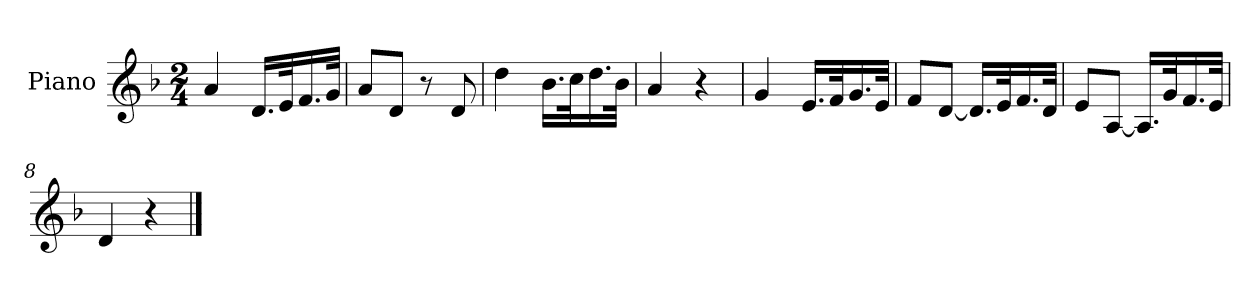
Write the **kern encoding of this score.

**kern
*part1
*staff1
*I"Piano
*I'Pno
*clefG2
*k[b-]
*d:
*M2/4
=1
4a/
16.d/LL
32e/K
16.f/
32g/JJk
=2
8a/L
8d/J
8r
8d/
=3
4dd\
16.b-\LL
32cc\K
16.dd\
32b-\JJk
=4
4a/
4r
=5
4g/
16.e/LL
32f/K
16.g/
32e/JJk
=6
8f/L
[8d/J
16.d/LL]
32e/K
16.f/
32d/JJk
=7
8e/L
[8A/J
16.A/LL]
32g/K
16.f/
32e/JJk
=8
4d/
4r
==
*-
